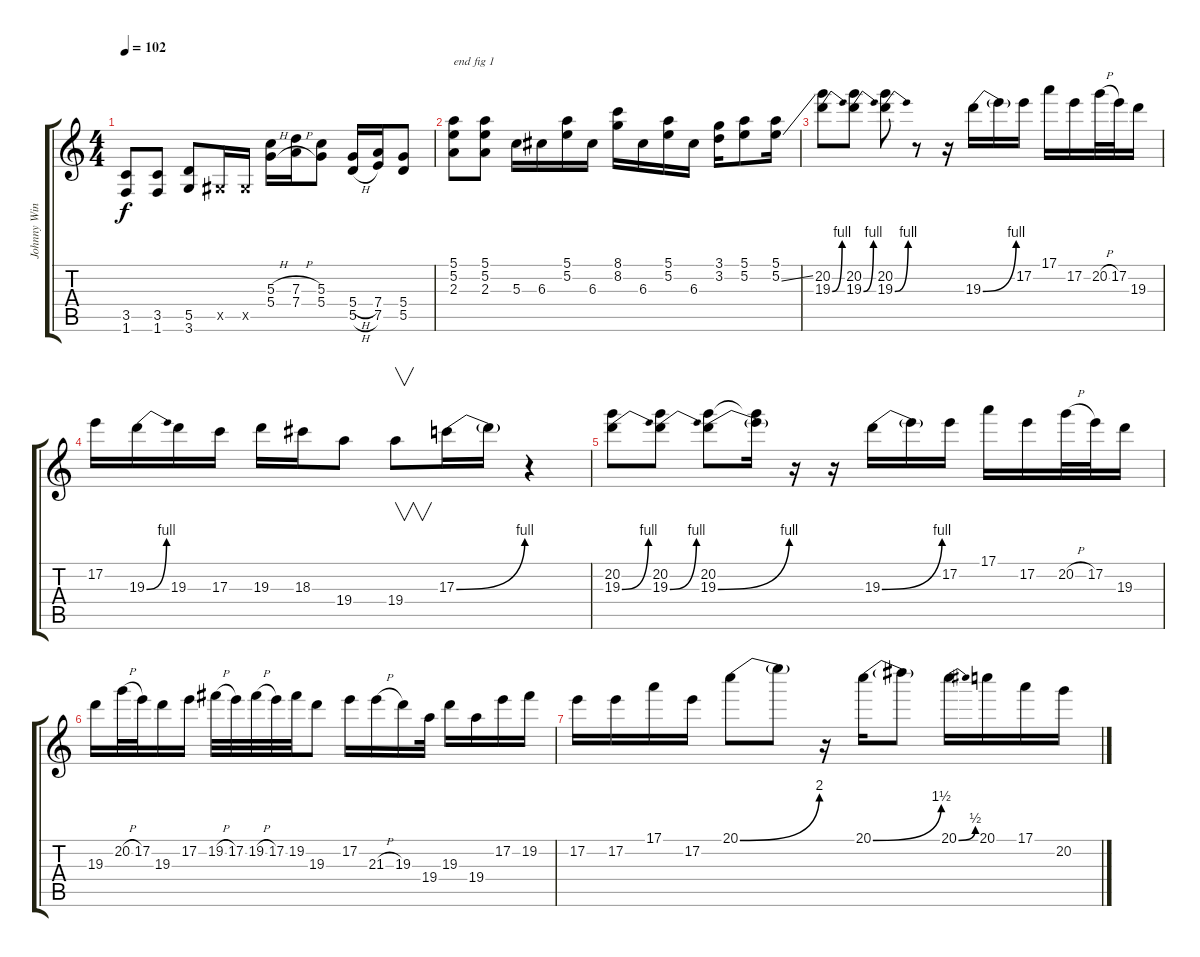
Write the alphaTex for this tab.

\track ("Johnny Winter" "Johnny Win") {instrument distortionguitar}
\staff {score tabs}
\tuning (E4 B3 G3 D3 A2 E2) {hide}
\ts (4 4)
\tempo 102
\clef g2
\ks c
(3.5 1.6).8{dy f} (3.5 1.6).8 (5.5 3.6).8 -1.5{x}.16 -1.5{x}.16 (5.3{h} 5.4{h}).16 (7.3{h} 7.4{h}).16 (5.3 5.4).8 (5.4{h} 5.5{h}).16 (7.4 7.5).16 (5.4 5.5).8 |
(5.1 5.2 2.3).8{txt "end fig 1"} (5.1 5.2 2.3).8 5.3.16 6.3.16 (5.1 5.2).16 6.3.16 (8.1 8.2).16 6.3.16 (5.1 5.2).16 6.3.16 (3.1 3.2).16 (5.1 5.2).8 (5.1 5.2{ss}).16 |
(20.2 19.3{be (bend 0 0 60 4)}).8 (20.2 19.3{be (bend 0 0 60 4)}).8 (20.2 19.3{be (bend 0 0 60 4)}).8 r.8 r.16 19.3{be (bend 0 0 60 4)}.16 19.3{t}.16 17.2.16 17.1.16 17.2.16 20.2{h}.32 17.2.32 19.3.16 |
17.2.16 19.3{be (bend 0 0 60 4)}.16 19.3.16 17.3.16 19.3.16 18.3.16 19.4.8 19.4.8{v} 17.3{be (bend 0 0 60 4)}.16 17.3{t}.16 r.4 |
(20.2 19.3{be (bend 0 0 60 4)}).8 (20.2 19.3{be (bend 0 0 60 4)}).8 (20.2 19.3{be (bend 0 0 60 4)}).8 (20.2{t} 19.3{t}).16 r.16 r.16 19.3{be (bend 0 0 60 4)}.16 19.3{t}.16 17.2.16 17.1.16 17.2.16 20.2{h}.32 17.2.32 19.3.16 |
19.3.16 20.2{h}.32 17.2.32 19.3.16 17.2.16 19.2{h}.32 17.2.32 19.2{h}.32 17.2.32 19.2.32 19.3.8 17.2.16 21.3{h}.16 19.3.16 19.4.32 19.3.16 19.4.16 17.2.16 19.2.16 |
17.2.16 17.2.16 17.1.16 17.2.16 20.1{be (bend 0 0 60 8)}.8 20.1{t}.8 r.16 20.1{be (bend 0 0 60 6)}.16 20.1{t}.8 20.1{be (bend 0 0 60 2)}.16 20.1.16 17.1.16 20.2.16
